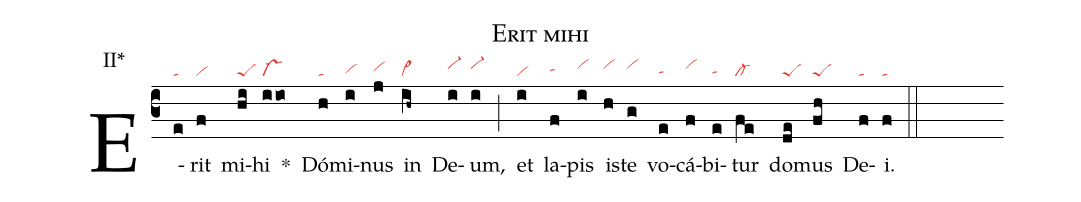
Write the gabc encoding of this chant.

name: Erit mihi;
annotation: II*;
nabc-lines: 1;
%%
(c3)
E(e|ta)rit(f|vi) mi(hi|peS)hi(iio|vs-) *()
Dó(h|ta)mi(i|vihg)nus(j|vihh) in(ih~|vi>) De(i|vi-hi)um,(i|vi-hi) (;)
et(i|vi) la(f|tahh)pis(i|vihi) is(h|vihi)te(g|vihi) vo(e|tahg)cá(f|vihi)bi(e|tahg)tur(fe|cl-) do(de|peS)mus(fh|peS) De(f|ta)i.(f|ta) (::)
